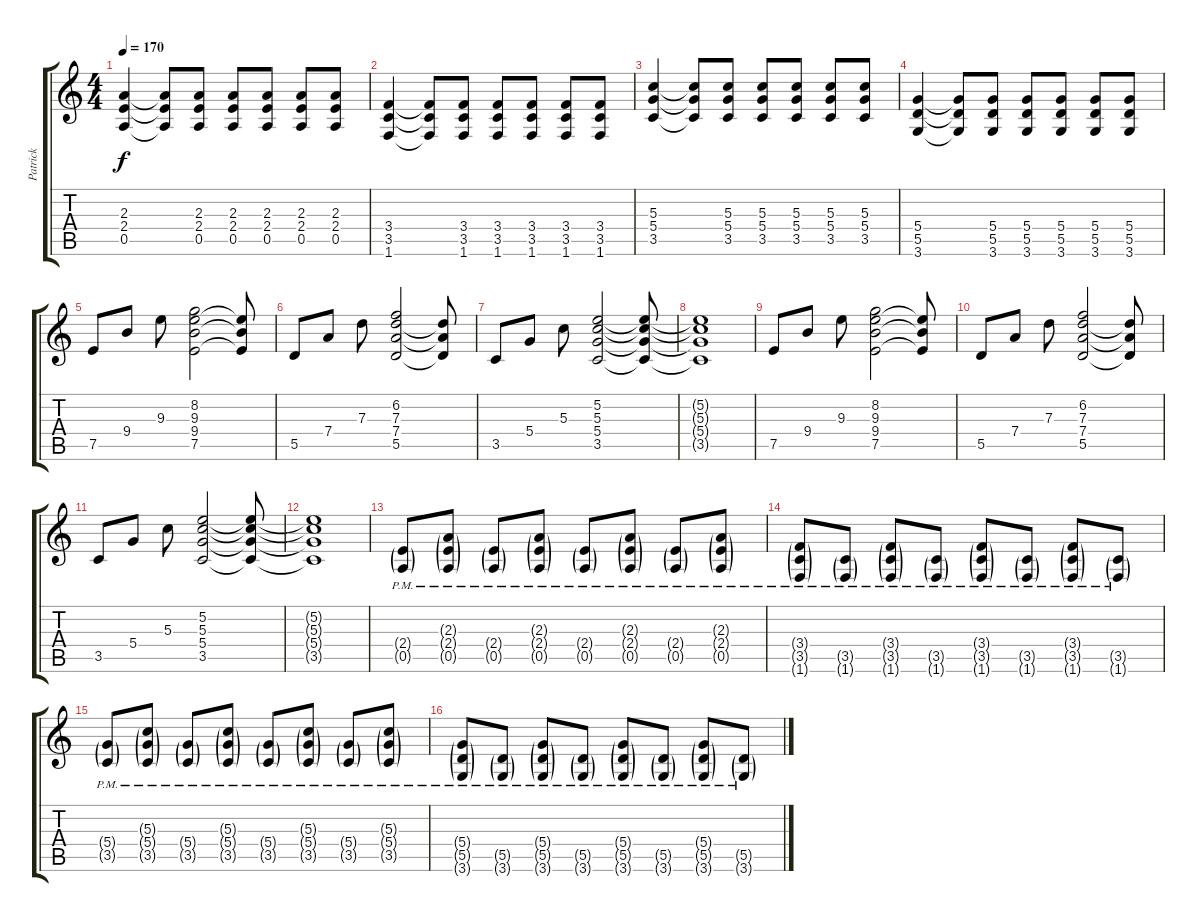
\track ("Patrick" "Patrick") {instrument distortionguitar}
\staff {score tabs}
\tuning (E4 B3 G3 D3 A2 E2) {hide}
\ts (4 4)
\tempo 170
\clef g2
\ks c
(2.3 2.4 0.5).4{dy f} (2.3{t} 2.4{t} 0.5{t}).8 (2.3 2.4 0.5).8 (2.3 2.4 0.5).8 (2.3 2.4 0.5).8 (2.3 2.4 0.5).8 (2.3 2.4 0.5).8 |
(3.4 3.5 1.6).4 (3.4{t} 3.5{t} 1.6{t}).8 (3.4 3.5 1.6).8 (3.4 3.5 1.6).8 (3.4 3.5 1.6).8 (3.4 3.5 1.6).8 (3.4 3.5 1.6).8 |
(5.3 5.4 3.5).4 (5.3{t} 5.4{t} 3.5{t}).8 (5.3 5.4 3.5).8 (5.3 5.4 3.5).8 (5.3 5.4 3.5).8 (5.3 5.4 3.5).8 (5.3 5.4 3.5).8 |
(5.4 5.5 3.6).4 (5.4{t} 5.5{t} 3.6{t}).8 (5.4 5.5 3.6).8 (5.4 5.5 3.6).8 (5.4 5.5 3.6).8 (5.4 5.5 3.6).8 (5.4 5.5 3.6).8 |
7.5.8 9.4.8 9.3.8 (8.2 9.3 9.4 7.5).2 (9.3{t} 9.4{t} 7.5{t}).8 |
5.5.8 7.4.8 7.3.8 (6.2 7.3 7.4 5.5).2 (7.3{t} 7.4{t} 5.5{t}).8 |
3.5.8 5.4.8 5.3.8 (5.2 5.3 5.4 3.5).2 (5.2{t} 5.3{t} 5.4{t} 3.5{t}).8 |
(5.2{t} 5.3{t} 5.4{t} 3.5{t}).1 |
7.5.8 9.4.8 9.3.8 (8.2 9.3 9.4 7.5).2 (9.3{t} 9.4{t} 7.5{t}).8 |
5.5.8 7.4.8 7.3.8 (6.2 7.3 7.4 5.5).2 (7.3{t} 7.4{t} 5.5{t}).8 |
3.5.8 5.4.8 5.3.8 (5.2 5.3 5.4 3.5).2 (5.2{t} 5.3{t} 5.4{t} 3.5{t}).8 |
(5.2{t} 5.3{t} 5.4{t} 3.5{t}).1 |
(2.4{g pm} 0.5{g pm}).8 (2.3{g pm} 2.4{g pm} 0.5{g pm}).8 (2.4{g pm} 0.5{g pm}).8 (2.3{g pm} 2.4{g pm} 0.5{g pm}).8 (2.4{g pm} 0.5{g pm}).8 (2.3{g pm} 2.4{g pm} 0.5{g pm}).8 (2.4{g pm} 0.5{g pm}).8 (2.3{g pm} 2.4{g pm} 0.5{g pm}).8 |
(3.4{g pm} 3.5{g pm} 1.6{g pm}).8 (3.5{g pm} 1.6{g pm}).8 (3.4{g pm} 3.5{g pm} 1.6{g pm}).8 (3.5{g pm} 1.6{g pm}).8 (3.4{g pm} 3.5{g pm} 1.6{g pm}).8 (3.5{g pm} 1.6{g pm}).8 (3.4{g pm} 3.5{g pm} 1.6{g pm}).8 (3.5{g pm} 1.6{g pm}).8 |
(5.4{g pm} 3.5{g pm}).8 (5.3{g pm} 5.4{g pm} 3.5{g pm}).8 (5.4{g pm} 3.5{g pm}).8 (5.3{g pm} 5.4{g pm} 3.5{g pm}).8 (5.4{g pm} 3.5{g pm}).8 (5.3{g pm} 5.4{g pm} 3.5{g pm}).8 (5.4{g pm} 3.5{g pm}).8 (5.3{g pm} 5.4{g pm} 3.5{g pm}).8 |
(5.4{g pm} 5.5{g pm} 3.6{g pm}).8 (5.5{g pm} 3.6{g pm}).8 (5.4{g pm} 5.5{g pm} 3.6{g pm}).8 (5.5{g pm} 3.6{g pm}).8 (5.4{g pm} 5.5{g pm} 3.6{g pm}).8 (5.5{g pm} 3.6{g pm}).8 (5.4{g pm} 5.5{g pm} 3.6{g pm}).8 (5.5{g pm} 3.6{g pm}).8
